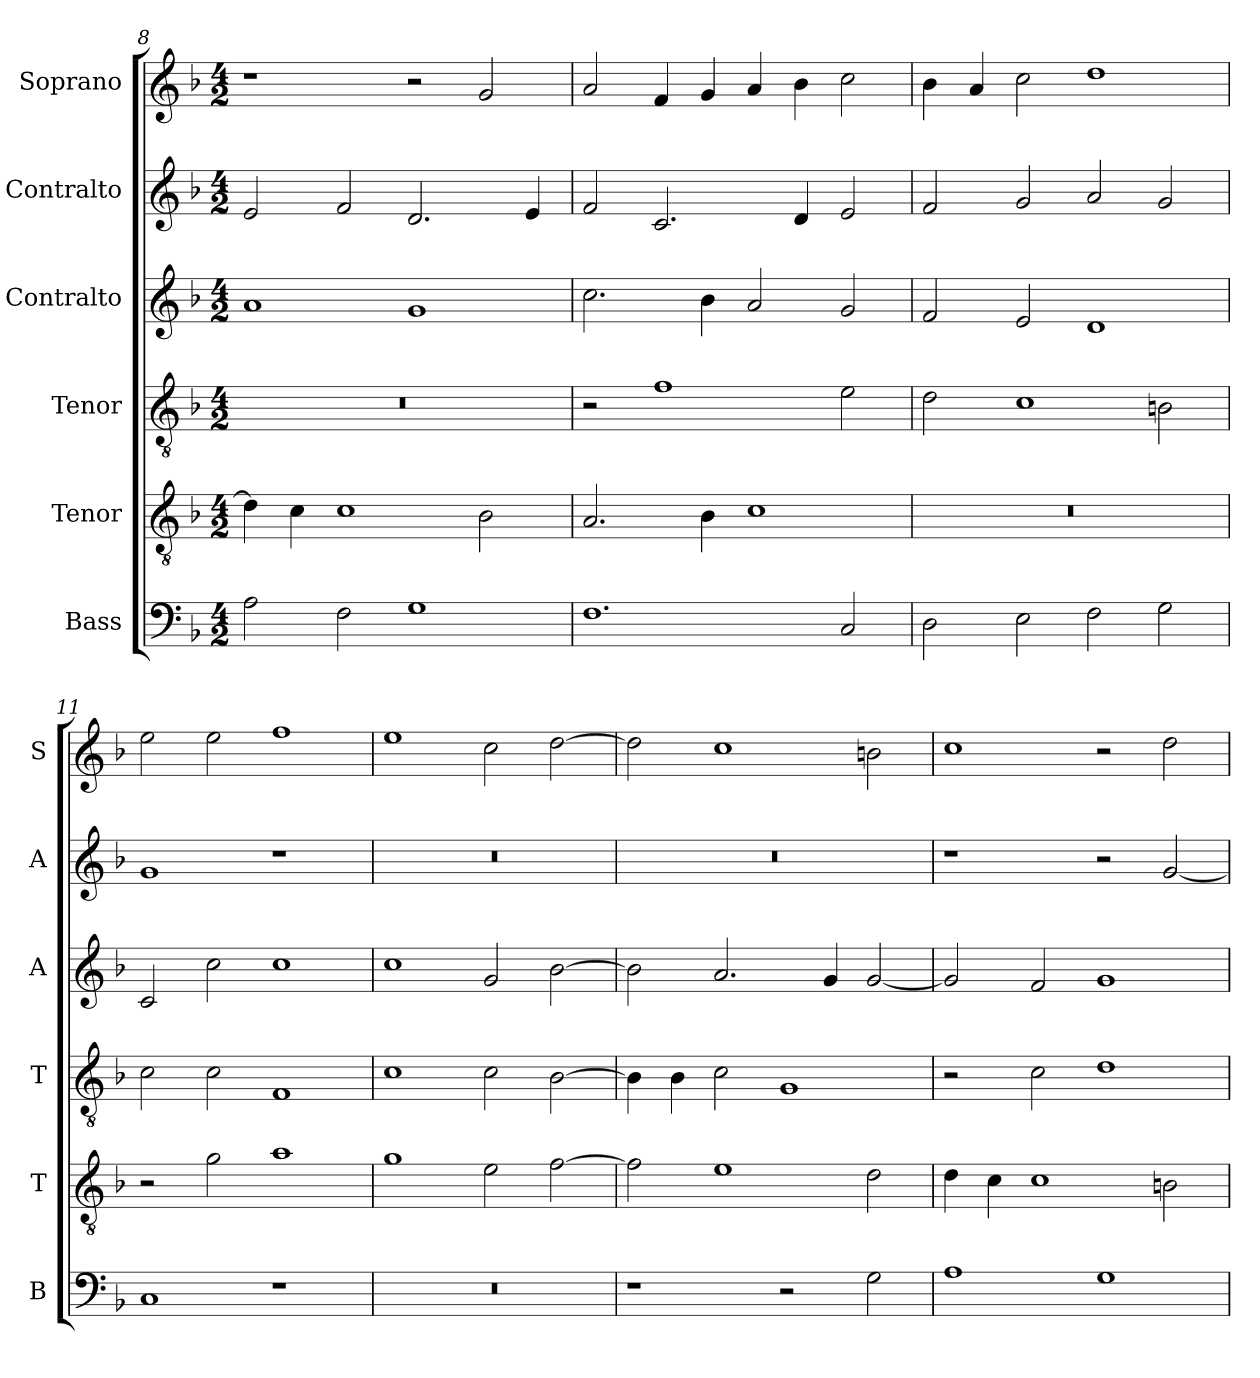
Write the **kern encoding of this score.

**kern	**kern	**kern	**kern	**kern	**kern
*part6	*part5	*part4	*part3	*part2	*part1
*staff6	*staff5	*staff4	*staff3	*staff2	*staff1
*I"Bass	*I"Tenor	*I"Tenor	*I"Contralto	*I"Contralto	*I"Soprano
*I'B	*I'T	*I'T	*I'A	*I'A	*I'S
*clefF4	*clefGv2	*clefGv2	*clefG2	*clefG2	*clefG2
*k[b-]	*k[b-]	*k[b-]	*k[b-]	*k[b-]	*k[b-]
*F:ion	*F:ion	*F:ion	*F:ion	*F:ion	*F:ion
*M4/2	*M4/2	*M4/2	*M4/2	*M4/2	*M4/2
=8	=8	=8	=8	=8	=8
2A	4d]	0r	1a	2e	1r
.	4c	.	.	.	.
2F	1c	.	.	2f	.
1G	.	.	1g	2.d	2r
.	2B-	.	.	.	2g
.	.	.	.	4e	.
=9	=9	=9	=9	=9	=9
1.F	2.A	2r	2.cc	2f	2a
.	.	1f	.	2.c	4f
.	4B-	.	4b-	.	4g
.	1c	.	2a	.	4a
.	.	.	.	4d	4b-
2C	.	2e	2g	2e	2cc
=10	=10	=10	=10	=10	=10
2D	0r	2d	2f	2f	4b-
.	.	.	.	.	4a
2E	.	1c	2e	2g	2cc
2F	.	.	1d	2a	1dd
2G	.	2Bn	.	2g	.
=11	=11	=11	=11	=11	=11
1C	2r	2c	2c	1g	2ee
.	2g	2c	2cc	.	2ee
1r	1a	1F	1cc	1r	1ff
=12	=12	=12	=12	=12	=12
0r	1g	1c	1cc	0r	1ee
.	2e	2c	2g	.	2cc
.	[2f	[2B-	[2b-	.	[2dd
=13	=13	=13	=13	=13	=13
1r	2f]	4B-]	2b-]	0r	2dd]
.	.	4B-	.	.	.
.	1e	2c	2.a	.	1cc
2r	.	1G	.	.	.
.	.	.	4g	.	.
2G	2d	.	[2g	.	2bn
=14	=14	=14	=14	=14	=14
1A	4d	2r	2g]	1r	1cc
.	4c	.	.	.	.
.	1c	2c	2f	.	.
1G	.	1d	1g	2r	2r
.	2Bn	.	.	[2g	2dd
=	=	=	=	=	=
*-	*-	*-	*-	*-	*-
